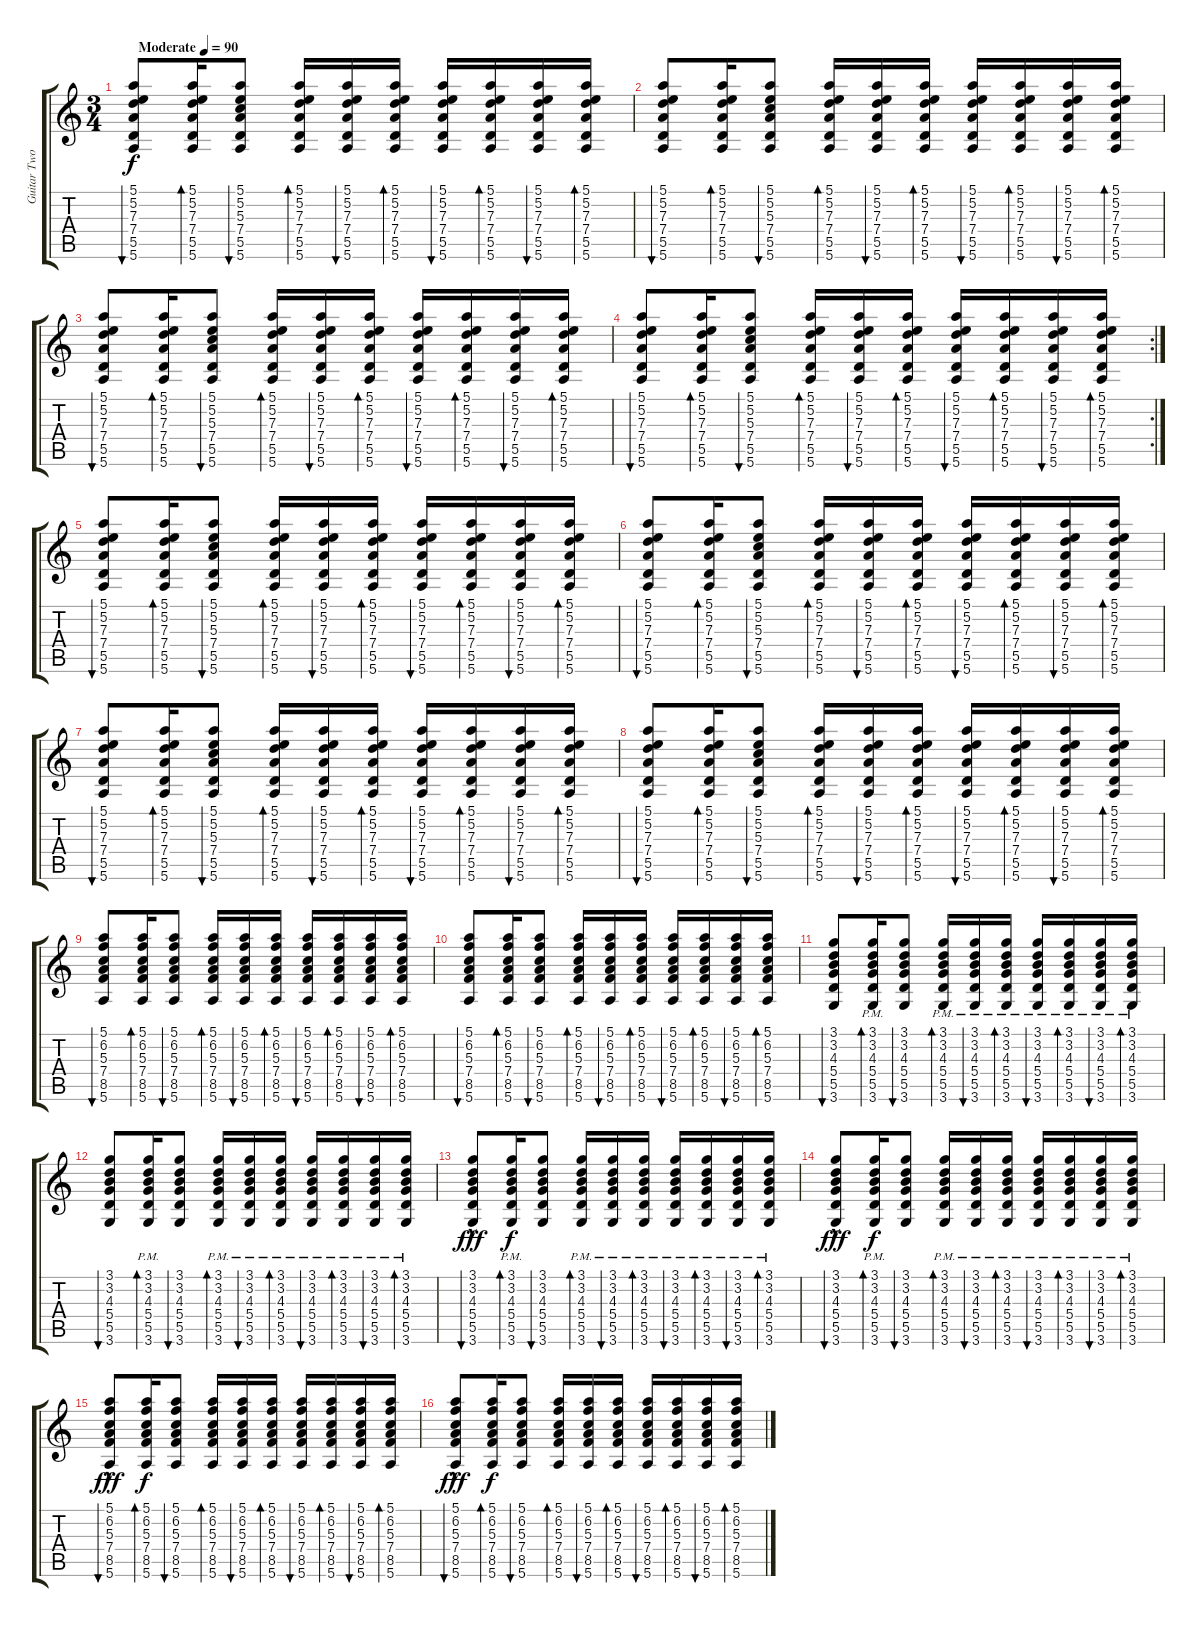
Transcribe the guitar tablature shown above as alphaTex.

\track ("Guitar Two" "Guitar Two") {instrument acousticguitarsteel}
\staff {score tabs}
\tuning (E4 B3 G3 D3 A2 E2) {hide}
\ts (3 4)
\tempo (90 "Moderate")
\clef g2
\ks c
(5.1 5.2 7.3 7.4 5.5 5.6).8{bu 60 dy f instrument acousticguitarsteel} (5.1 5.2 7.3 7.4 5.5 5.6).16{bd 60} (5.1 5.2 5.3 7.4 5.5 5.6).8{bu 60} (5.1 5.2 7.3 7.4 5.5 5.6).16{bd 60} (5.1 5.2 7.3 7.4 5.5 5.6).16{bu 60} (5.1 5.2 7.3 7.4 5.5 5.6).16{bd 60} (5.1 5.2 7.3 7.4 5.5 5.6).16{bu 60} (5.1 5.2 7.3 7.4 5.5 5.6).16{bd 60} (5.1 5.2 7.3 7.4 5.5 5.6).16{bu 60} (5.1 5.2 7.3 7.4 5.5 5.6).16{bd 60} |
(5.1 5.2 7.3 7.4 5.5 5.6).8{bu 60} (5.1 5.2 7.3 7.4 5.5 5.6).16{bd 60} (5.1 5.2 5.3 7.4 5.5 5.6).8{bu 60} (5.1 5.2 7.3 7.4 5.5 5.6).16{bd 60} (5.1 5.2 7.3 7.4 5.5 5.6).16{bu 60} (5.1 5.2 7.3 7.4 5.5 5.6).16{bd 60} (5.1 5.2 7.3 7.4 5.5 5.6).16{bu 60} (5.1 5.2 7.3 7.4 5.5 5.6).16{bd 60} (5.1 5.2 7.3 7.4 5.5 5.6).16{bu 60} (5.1 5.2 7.3 7.4 5.5 5.6).16{bd 60} |
(5.1 5.2 7.3 7.4 5.5 5.6).8{bu 60} (5.1 5.2 7.3 7.4 5.5 5.6).16{bd 60} (5.1 5.2 5.3 7.4 5.5 5.6).8{bu 60} (5.1 5.2 7.3 7.4 5.5 5.6).16{bd 60} (5.1 5.2 7.3 7.4 5.5 5.6).16{bu 60} (5.1 5.2 7.3 7.4 5.5 5.6).16{bd 60} (5.1 5.2 7.3 7.4 5.5 5.6).16{bu 60} (5.1 5.2 7.3 7.4 5.5 5.6).16{bd 60} (5.1 5.2 7.3 7.4 5.5 5.6).16{bu 60} (5.1 5.2 7.3 7.4 5.5 5.6).16{bd 60} |
\rc 2
(5.1 5.2 7.3 7.4 5.5 5.6).8{bu 60} (5.1 5.2 7.3 7.4 5.5 5.6).16{bd 60} (5.1 5.2 5.3 7.4 5.5 5.6).8{bu 60} (5.1 5.2 7.3 7.4 5.5 5.6).16{bd 60} (5.1 5.2 7.3 7.4 5.5 5.6).16{bu 60} (5.1 5.2 7.3 7.4 5.5 5.6).16{bd 60} (5.1 5.2 7.3 7.4 5.5 5.6).16{bu 60} (5.1 5.2 7.3 7.4 5.5 5.6).16{bd 60} (5.1 5.2 7.3 7.4 5.5 5.6).16{bu 60} (5.1 5.2 7.3 7.4 5.5 5.6).16{bd 60} |
(5.1 5.2 7.3 7.4 5.5 5.6).8{bu 60} (5.1 5.2 7.3 7.4 5.5 5.6).16{bd 60} (5.1 5.2 5.3 7.4 5.5 5.6).8{bu 60} (5.1 5.2 7.3 7.4 5.5 5.6).16{bd 60} (5.1 5.2 7.3 7.4 5.5 5.6).16{bu 60} (5.1 5.2 7.3 7.4 5.5 5.6).16{bd 60} (5.1 5.2 7.3 7.4 5.5 5.6).16{bu 60} (5.1 5.2 7.3 7.4 5.5 5.6).16{bd 60} (5.1 5.2 7.3 7.4 5.5 5.6).16{bu 60} (5.1 5.2 7.3 7.4 5.5 5.6).16{bd 60} |
(5.1 5.2 7.3 7.4 5.5 5.6).8{bu 60} (5.1 5.2 7.3 7.4 5.5 5.6).16{bd 60} (5.1 5.2 5.3 7.4 5.5 5.6).8{bu 60} (5.1 5.2 7.3 7.4 5.5 5.6).16{bd 60} (5.1 5.2 7.3 7.4 5.5 5.6).16{bu 60} (5.1 5.2 7.3 7.4 5.5 5.6).16{bd 60} (5.1 5.2 7.3 7.4 5.5 5.6).16{bu 60} (5.1 5.2 7.3 7.4 5.5 5.6).16{bd 60} (5.1 5.2 7.3 7.4 5.5 5.6).16{bu 60} (5.1 5.2 7.3 7.4 5.5 5.6).16{bd 60} |
(5.1 5.2 7.3 7.4 5.5 5.6).8{bu 60} (5.1 5.2 7.3 7.4 5.5 5.6).16{bd 60} (5.1 5.2 5.3 7.4 5.5 5.6).8{bu 60} (5.1 5.2 7.3 7.4 5.5 5.6).16{bd 60} (5.1 5.2 7.3 7.4 5.5 5.6).16{bu 60} (5.1 5.2 7.3 7.4 5.5 5.6).16{bd 60} (5.1 5.2 7.3 7.4 5.5 5.6).16{bu 60} (5.1 5.2 7.3 7.4 5.5 5.6).16{bd 60} (5.1 5.2 7.3 7.4 5.5 5.6).16{bu 60} (5.1 5.2 7.3 7.4 5.5 5.6).16{bd 60} |
(5.1 5.2 7.3 7.4 5.5 5.6).8{bu 60} (5.1 5.2 7.3 7.4 5.5 5.6).16{bd 60} (5.1 5.2 5.3 7.4 5.5 5.6).8{bu 60} (5.1 5.2 7.3 7.4 5.5 5.6).16{bd 60} (5.1 5.2 7.3 7.4 5.5 5.6).16{bu 60} (5.1 5.2 7.3 7.4 5.5 5.6).16{bd 60} (5.1 5.2 7.3 7.4 5.5 5.6).16{bu 60} (5.1 5.2 7.3 7.4 5.5 5.6).16{bd 60} (5.1 5.2 7.3 7.4 5.5 5.6).16{bu 60} (5.1 5.2 7.3 7.4 5.5 5.6).16{bd 60} |
(5.1 6.2 5.3 7.4 8.5 5.6).8{bu 60} (5.1 6.2 5.3 7.4 8.5 5.6).16{bd 60} (5.1 6.2 5.3 7.4 8.5 5.6).8{bu 60} (5.1 6.2 5.3 7.4 8.5 5.6).16{bd 60} (5.1 6.2 5.3 7.4 8.5 5.6).16{bu 60} (5.1 6.2 5.3 7.4 8.5 5.6).16{bd 60} (5.1 6.2 5.3 7.4 8.5 5.6).16{bu 60} (5.1 6.2 5.3 7.4 8.5 5.6).16{bd 60} (5.1 6.2 5.3 7.4 8.5 5.6).16{bu 60} (5.1 6.2 5.3 7.4 8.5 5.6).16{bd 60} |
(5.1 6.2 5.3 7.4 8.5 5.6).8{bu 60} (5.1 6.2 5.3 7.4 8.5 5.6).16{bd 60} (5.1 6.2 5.3 7.4 8.5 5.6).8{bu 60} (5.1 6.2 5.3 7.4 8.5 5.6).16{bd 60} (5.1 6.2 5.3 7.4 8.5 5.6).16{bu 60} (5.1 6.2 5.3 7.4 8.5 5.6).16{bd 60} (5.1 6.2 5.3 7.4 8.5 5.6).16{bu 60} (5.1 6.2 5.3 7.4 8.5 5.6).16{bd 60} (5.1 6.2 5.3 7.4 8.5 5.6).16{bu 60} (5.1 6.2 5.3 7.4 8.5 5.6).16{bd 60} |
(3.1 3.2 4.3 5.4 5.5 3.6).8{bu 60} (3.1 3.2 4.3 5.4 5.5{pm} 3.6{pm}).16{bd 60} (3.1 3.2 4.3 5.4 5.5 3.6).8{bu 60} (3.1 3.2 4.3 5.4 5.5{pm} 3.6{pm}).16{bd 60} (3.1 3.2 4.3 5.4{pm} 5.5{pm} 3.6{pm}).16{bu 60} (3.1 3.2 4.3 5.4{pm} 5.5{pm} 3.6{pm}).16{bd 60} (3.1 3.2 4.3 5.4{pm} 5.5{pm} 3.6{pm}).16{bu 60} (3.1 3.2 4.3 5.4{pm} 5.5{pm} 3.6{pm}).16{bd 60} (3.1 3.2 4.3 5.4{pm} 5.5{pm} 3.6{pm}).16{bu 60} (3.1 3.2 4.3 5.4{pm} 5.5{pm} 3.6{pm}).16{bd 60} |
(3.1 3.2 4.3 5.4 5.5 3.6).8{bu 60} (3.1 3.2 4.3 5.4 5.5{pm} 3.6{pm}).16{bd 60} (3.1 3.2 4.3 5.4 5.5 3.6).8{bu 60} (3.1 3.2 4.3 5.4 5.5{pm} 3.6{pm}).16{bd 60} (3.1 3.2 4.3 5.4{pm} 5.5{pm} 3.6{pm}).16{bu 60} (3.1 3.2 4.3 5.4{pm} 5.5{pm} 3.6{pm}).16{bd 60} (3.1 3.2 4.3 5.4{pm} 5.5{pm} 3.6{pm}).16{bu 60} (3.1 3.2 4.3 5.4{pm} 5.5{pm} 3.6{pm}).16{bd 60} (3.1 3.2 4.3 5.4{pm} 5.5{pm} 3.6{pm}).16{bu 60} (3.1 3.2 4.3 5.4{pm} 5.5{pm} 3.6{pm}).16{bd 60} |
(3.1{hac} 3.2{hac} 4.3{hac} 5.4{hac} 5.5{hac} 3.6{hac}).8{bu 60 dy fff} (3.1 3.2 4.3 5.4 5.5{pm} 3.6{pm}).16{bd 60 dy f} (3.1 3.2 4.3 5.4 5.5 3.6).8{bu 60} (3.1 3.2 4.3 5.4 5.5{pm} 3.6{pm}).16{bd 60} (3.1 3.2 4.3 5.4{pm} 5.5{pm} 3.6{pm}).16{bu 60} (3.1 3.2 4.3 5.4{pm} 5.5{pm} 3.6{pm}).16{bd 60} (3.1 3.2 4.3 5.4{pm} 5.5{pm} 3.6{pm}).16{bu 60} (3.1 3.2 4.3 5.4{pm} 5.5{pm} 3.6{pm}).16{bd 60} (3.1 3.2 4.3 5.4{pm} 5.5{pm} 3.6{pm}).16{bu 60} (3.1 3.2 4.3 5.4{pm} 5.5{pm} 3.6{pm}).16{bd 60} |
(3.1{hac} 3.2{hac} 4.3{hac} 5.4{hac} 5.5{hac} 3.6{hac}).8{bu 60 dy fff} (3.1 3.2 4.3 5.4 5.5{pm} 3.6{pm}).16{bd 60 dy f} (3.1 3.2 4.3 5.4 5.5 3.6).8{bu 60} (3.1 3.2 4.3 5.4 5.5{pm} 3.6{pm}).16{bd 60} (3.1 3.2 4.3 5.4{pm} 5.5{pm} 3.6{pm}).16{bu 60} (3.1 3.2 4.3 5.4{pm} 5.5{pm} 3.6{pm}).16{bd 60} (3.1 3.2 4.3 5.4{pm} 5.5{pm} 3.6{pm}).16{bu 60} (3.1 3.2 4.3 5.4{pm} 5.5{pm} 3.6{pm}).16{bd 60} (3.1 3.2 4.3 5.4{pm} 5.5{pm} 3.6{pm}).16{bu 60} (3.1 3.2 4.3 5.4{pm} 5.5{pm} 3.6{pm}).16{bd 60} |
(5.1{hac} 6.2{hac} 5.3{hac} 7.4{hac} 8.5{hac} 5.6{hac}).8{bu 60 dy fff} (5.1 6.2 5.3 7.4 8.5 5.6).16{bd 60 dy f} (5.1 6.2 5.3 7.4 8.5 5.6).8{bu 60} (5.1 6.2 5.3 7.4 8.5 5.6).16{bd 60} (5.1 6.2 5.3 7.4 8.5 5.6).16{bu 60} (5.1 6.2 5.3 7.4 8.5 5.6).16{bd 60} (5.1 6.2 5.3 7.4 8.5 5.6).16{bu 60} (5.1 6.2 5.3 7.4 8.5 5.6).16{bd 60} (5.1 6.2 5.3 7.4 8.5 5.6).16{bu 60} (5.1 6.2 5.3 7.4 8.5 5.6).16{bd 60} |
(5.1{hac} 6.2{hac} 5.3{hac} 7.4{hac} 8.5{hac} 5.6{hac}).8{bu 60 dy fff} (5.1 6.2 5.3 7.4 8.5 5.6).16{bd 60 dy f} (5.1 6.2 5.3 7.4 8.5 5.6).8{bu 60} (5.1 6.2 5.3 7.4 8.5 5.6).16{bd 60} (5.1 6.2 5.3 7.4 8.5 5.6).16{bu 60} (5.1 6.2 5.3 7.4 8.5 5.6).16{bd 60} (5.1 6.2 5.3 7.4 8.5 5.6).16{bu 60} (5.1 6.2 5.3 7.4 8.5 5.6).16{bd 60} (5.1 6.2 5.3 7.4 8.5 5.6).16{bu 60} (5.1 6.2 5.3 7.4 8.5 5.6).16{bd 60}
